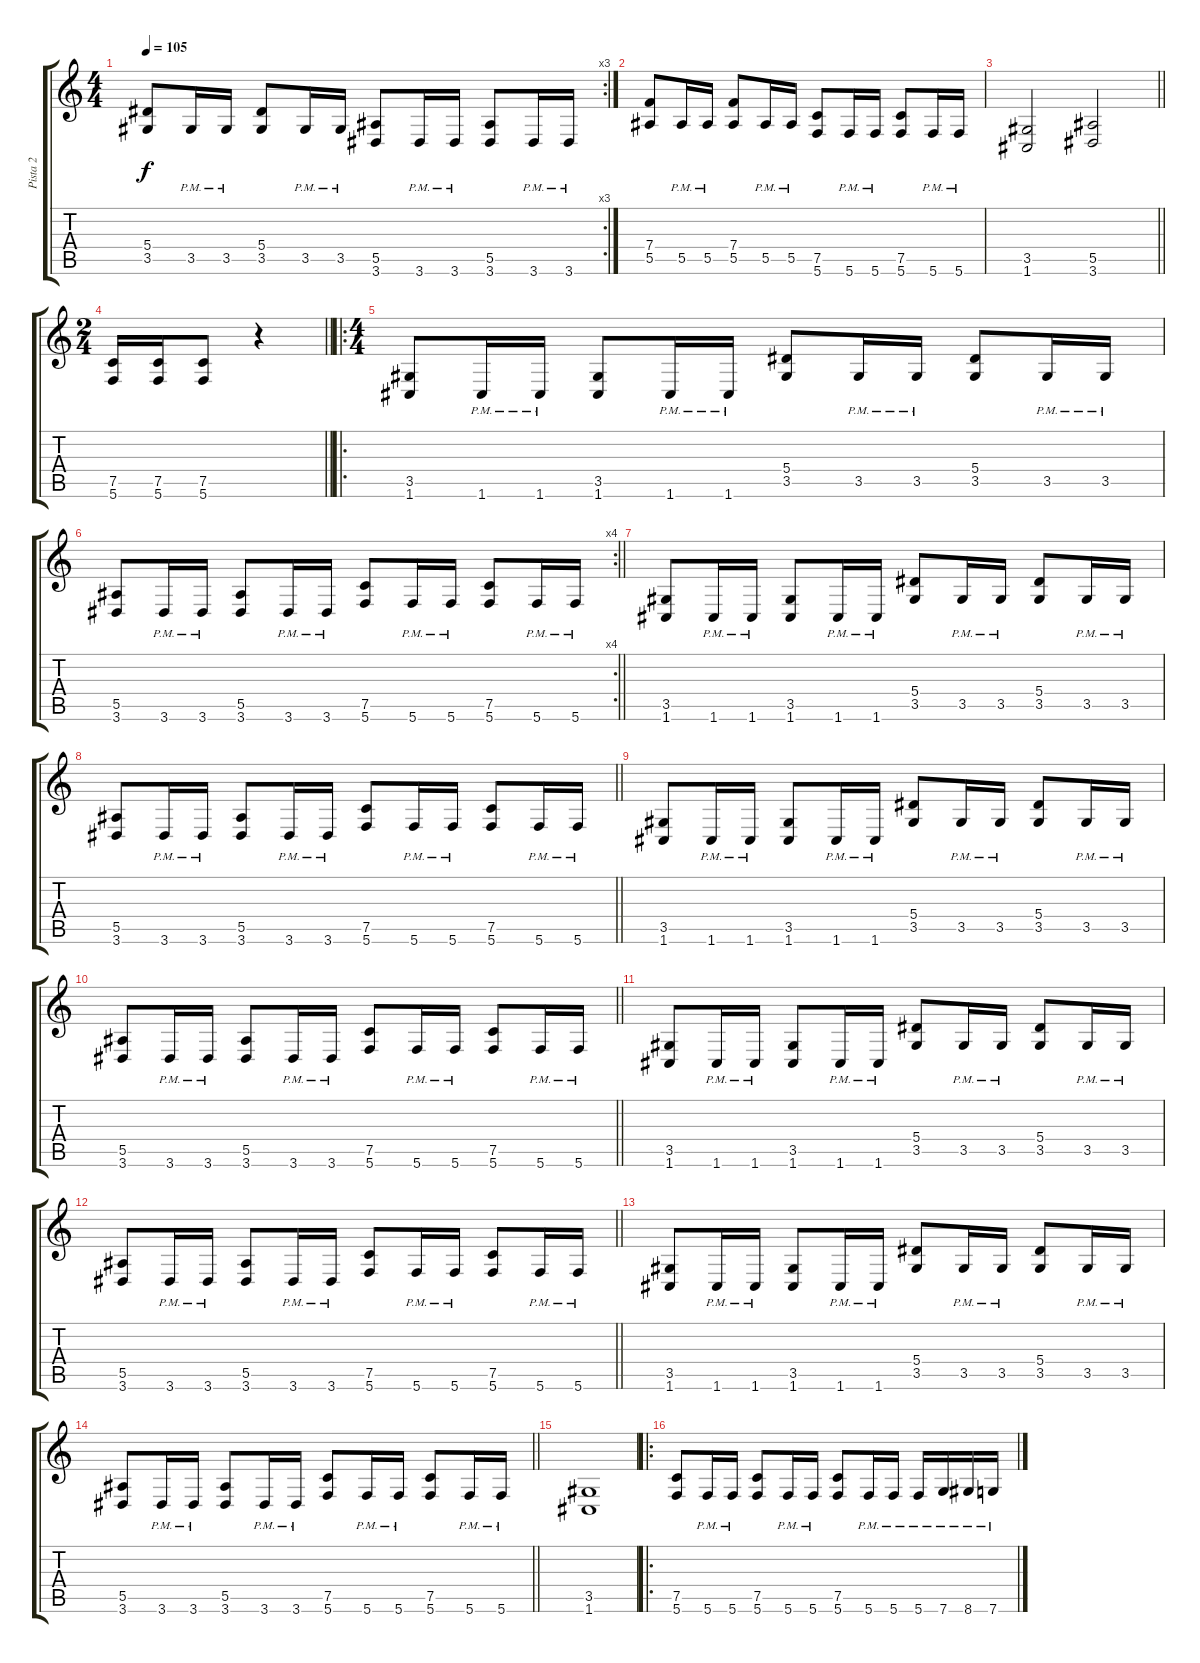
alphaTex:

\track ("Pista 2" "Pista 2") {instrument distortionguitar}
\staff {score tabs}
\tuning (C4 G3 Eb3 Bb2 F2 C2) {hide}
\rc 3
\ts (4 4)
\tempo 105
\clef g2
\ks c
(5.4 3.5).8{dy f} 3.5{pm}.16 3.5{pm}.16 (5.4 3.5).8 3.5{pm}.16 3.5{pm}.16 (5.5 3.6).8 3.6{pm}.16 3.6{pm}.16 (5.5 3.6).8 3.6{pm}.16 3.6{pm}.16 |
(7.4 5.5).8 5.5{pm}.16 5.5{pm}.16 (7.4 5.5).8 5.5{pm}.16 5.5{pm}.16 (7.5 5.6).8 5.6{pm}.16 5.6{pm}.16 (7.5 5.6).8 5.6{pm}.16 5.6{pm}.16 |
\barLineRight lightlight
(3.5 1.6).2 (5.5 3.6).2 |
\ts (2 4)
\barLineRight lightlight
(7.5 5.6).16 (7.5 5.6).16 (7.5 5.6).8 r.4 |
\ro
\ts (4 4)
(3.5 1.6).8 1.6{pm}.16 1.6{pm}.16 (3.5 1.6).8 1.6{pm}.16 1.6{pm}.16 (5.4 3.5).8 3.5{pm}.16 3.5{pm}.16 (5.4 3.5).8 3.5{pm}.16 3.5{pm}.16 |
\rc 4
\barLineRight lightlight
(5.5 3.6).8 3.6{pm}.16 3.6{pm}.16 (5.5 3.6).8 3.6{pm}.16 3.6{pm}.16 (7.5 5.6).8 5.6{pm}.16 5.6{pm}.16 (7.5 5.6).8 5.6{pm}.16 5.6{pm}.16 |
(3.5 1.6).8 1.6{pm}.16 1.6{pm}.16 (3.5 1.6).8 1.6{pm}.16 1.6{pm}.16 (5.4 3.5).8 3.5{pm}.16 3.5{pm}.16 (5.4 3.5).8 3.5{pm}.16 3.5{pm}.16 |
\barLineRight lightlight
(5.5 3.6).8 3.6{pm}.16 3.6{pm}.16 (5.5 3.6).8 3.6{pm}.16 3.6{pm}.16 (7.5 5.6).8 5.6{pm}.16 5.6{pm}.16 (7.5 5.6).8 5.6{pm}.16 5.6{pm}.16 |
(3.5 1.6).8 1.6{pm}.16 1.6{pm}.16 (3.5 1.6).8 1.6{pm}.16 1.6{pm}.16 (5.4 3.5).8 3.5{pm}.16 3.5{pm}.16 (5.4 3.5).8 3.5{pm}.16 3.5{pm}.16 |
\barLineRight lightlight
(5.5 3.6).8 3.6{pm}.16 3.6{pm}.16 (5.5 3.6).8 3.6{pm}.16 3.6{pm}.16 (7.5 5.6).8 5.6{pm}.16 5.6{pm}.16 (7.5 5.6).8 5.6{pm}.16 5.6{pm}.16 |
(3.5 1.6).8 1.6{pm}.16 1.6{pm}.16 (3.5 1.6).8 1.6{pm}.16 1.6{pm}.16 (5.4 3.5).8 3.5{pm}.16 3.5{pm}.16 (5.4 3.5).8 3.5{pm}.16 3.5{pm}.16 |
\barLineRight lightlight
(5.5 3.6).8 3.6{pm}.16 3.6{pm}.16 (5.5 3.6).8 3.6{pm}.16 3.6{pm}.16 (7.5 5.6).8 5.6{pm}.16 5.6{pm}.16 (7.5 5.6).8 5.6{pm}.16 5.6{pm}.16 |
(3.5 1.6).8 1.6{pm}.16 1.6{pm}.16 (3.5 1.6).8 1.6{pm}.16 1.6{pm}.16 (5.4 3.5).8 3.5{pm}.16 3.5{pm}.16 (5.4 3.5).8 3.5{pm}.16 3.5{pm}.16 |
\barLineRight lightlight
(5.5 3.6).8 3.6{pm}.16 3.6{pm}.16 (5.5 3.6).8 3.6{pm}.16 3.6{pm}.16 (7.5 5.6).8 5.6{pm}.16 5.6{pm}.16 (7.5 5.6).8 5.6{pm}.16 5.6{pm}.16 |
(3.5 1.6).1 |
\ro
(7.5 5.6).8 5.6{pm}.16 5.6{pm}.16 (7.5 5.6).8 5.6{pm}.16 5.6{pm}.16 (7.5 5.6).8 5.6{pm}.16 5.6{pm}.16 5.6{pm}.16 7.6{pm}.16 8.6{pm}.16 7.6{pm}.16
